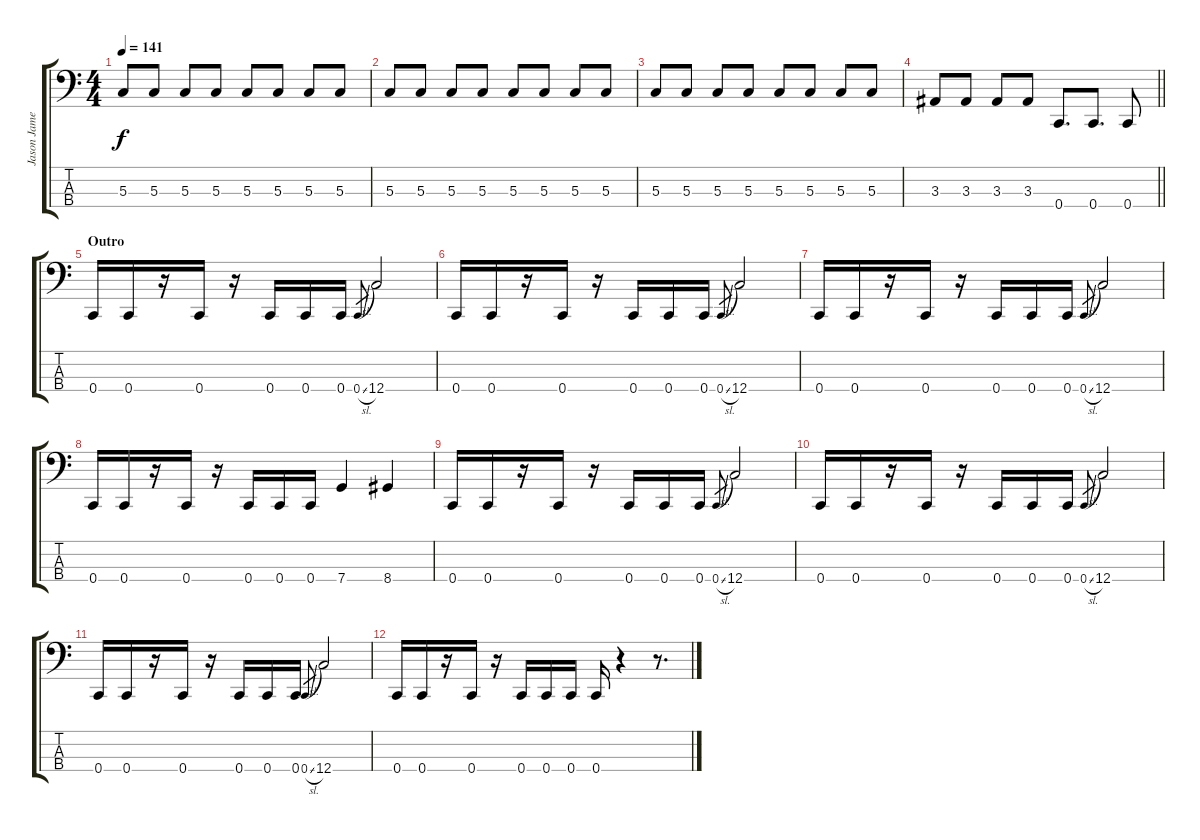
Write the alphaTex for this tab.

\track ("Jason James" "Jason Jame") {instrument electricbasspick}
\staff {score tabs}
\tuning (F2 C2 G1 C1) {hide}
\ts (4 4)
\tempo 141
\clef f4
\ks c
5.3.8{dy f} 5.3.8 5.3.8 5.3.8 5.3.8 5.3.8 5.3.8 5.3.8 |
5.3.8 5.3.8 5.3.8 5.3.8 5.3.8 5.3.8 5.3.8 5.3.8 |
5.3.8 5.3.8 5.3.8 5.3.8 5.3.8 5.3.8 5.3.8 5.3.8 |
\barLineRight lightlight
3.3.8 3.3.8 3.3.8 3.3.8 0.4.8{d} 0.4.8{d} 0.4.8 |
\section ("" "Outro")
0.4.16 0.4.16 r.16 0.4.16 r.16 0.4.16 0.4.16 0.4.16 0.4{sl}.8{gr} 12.4.2 |
0.4.16 0.4.16 r.16 0.4.16 r.16 0.4.16 0.4.16 0.4.16 0.4{sl}.8{gr} 12.4.2 |
0.4.16 0.4.16 r.16 0.4.16 r.16 0.4.16 0.4.16 0.4.16 0.4{sl}.8{gr} 12.4.2 |
0.4.16 0.4.16 r.16 0.4.16 r.16 0.4.16 0.4.16 0.4.16 7.4.4 8.4.4 |
0.4.16 0.4.16 r.16 0.4.16 r.16 0.4.16 0.4.16 0.4.16 0.4{sl}.8{gr} 12.4.2 |
0.4.16 0.4.16 r.16 0.4.16 r.16 0.4.16 0.4.16 0.4.16 0.4{sl}.8{gr} 12.4.2 |
0.4.16 0.4.16 r.16 0.4.16 r.16 0.4.16 0.4.16 0.4.16 0.4{sl}.8{gr} 12.4.2 |
0.4.16 0.4.16 r.16 0.4.16 r.16 0.4.16 0.4.16 0.4.16 0.4.16 r.4 r.8{d}
